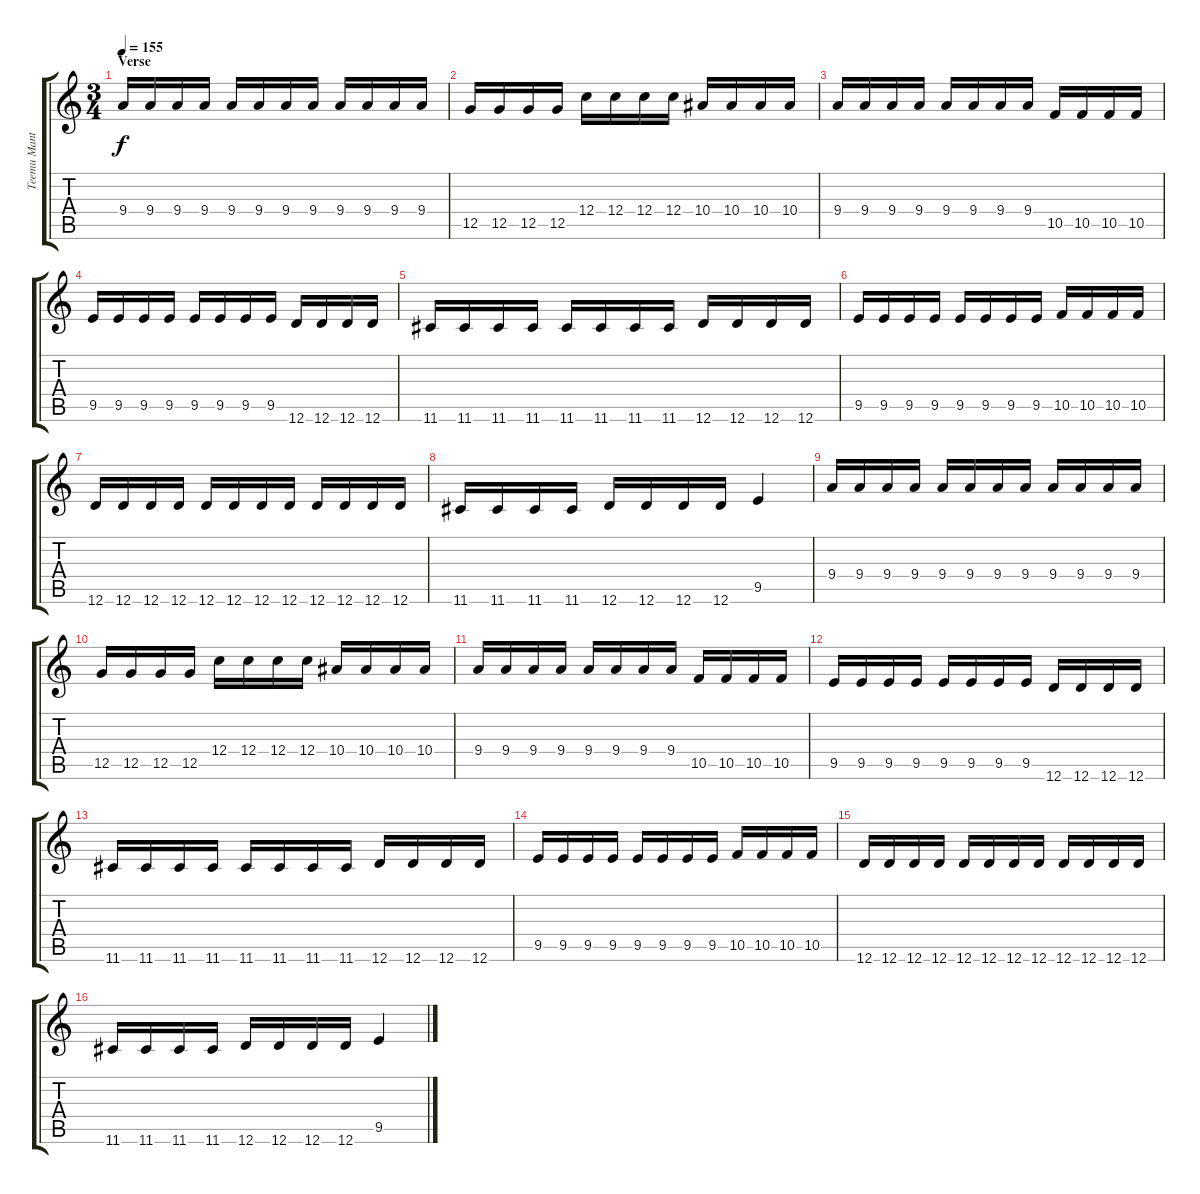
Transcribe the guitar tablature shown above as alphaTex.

\track ("Teemu Mantysaari" "Teemu Mant") {instrument distortionguitar}
\staff {score tabs}
\tuning (D4 A3 F3 C3 G2 D2) {hide}
\ts (3 4)
\section ("" "Verse")
\tempo 155
\clef g2
\ks c
9.4.16{dy f} 9.4.16 9.4.16 9.4.16 9.4.16 9.4.16 9.4.16 9.4.16 9.4.16 9.4.16 9.4.16 9.4.16 |
12.5.16 12.5.16 12.5.16 12.5.16 12.4.16 12.4.16 12.4.16 12.4.16 10.4.16 10.4.16 10.4.16 10.4.16 |
9.4.16 9.4.16 9.4.16 9.4.16 9.4.16 9.4.16 9.4.16 9.4.16 10.5.16 10.5.16 10.5.16 10.5.16 |
9.5.16 9.5.16 9.5.16 9.5.16 9.5.16 9.5.16 9.5.16 9.5.16 12.6.16 12.6.16 12.6.16 12.6.16 |
11.6.16 11.6.16 11.6.16 11.6.16 11.6.16 11.6.16 11.6.16 11.6.16 12.6.16 12.6.16 12.6.16 12.6.16 |
9.5.16 9.5.16 9.5.16 9.5.16 9.5.16 9.5.16 9.5.16 9.5.16 10.5.16 10.5.16 10.5.16 10.5.16 |
12.6.16 12.6.16 12.6.16 12.6.16 12.6.16 12.6.16 12.6.16 12.6.16 12.6.16 12.6.16 12.6.16 12.6.16 |
11.6.16 11.6.16 11.6.16 11.6.16 12.6.16 12.6.16 12.6.16 12.6.16 9.5.4 |
9.4.16 9.4.16 9.4.16 9.4.16 9.4.16 9.4.16 9.4.16 9.4.16 9.4.16 9.4.16 9.4.16 9.4.16 |
12.5.16 12.5.16 12.5.16 12.5.16 12.4.16 12.4.16 12.4.16 12.4.16 10.4.16 10.4.16 10.4.16 10.4.16 |
9.4.16 9.4.16 9.4.16 9.4.16 9.4.16 9.4.16 9.4.16 9.4.16 10.5.16 10.5.16 10.5.16 10.5.16 |
9.5.16 9.5.16 9.5.16 9.5.16 9.5.16 9.5.16 9.5.16 9.5.16 12.6.16 12.6.16 12.6.16 12.6.16 |
11.6.16 11.6.16 11.6.16 11.6.16 11.6.16 11.6.16 11.6.16 11.6.16 12.6.16 12.6.16 12.6.16 12.6.16 |
9.5.16 9.5.16 9.5.16 9.5.16 9.5.16 9.5.16 9.5.16 9.5.16 10.5.16 10.5.16 10.5.16 10.5.16 |
12.6.16 12.6.16 12.6.16 12.6.16 12.6.16 12.6.16 12.6.16 12.6.16 12.6.16 12.6.16 12.6.16 12.6.16 |
11.6.16 11.6.16 11.6.16 11.6.16 12.6.16 12.6.16 12.6.16 12.6.16 9.5.4
